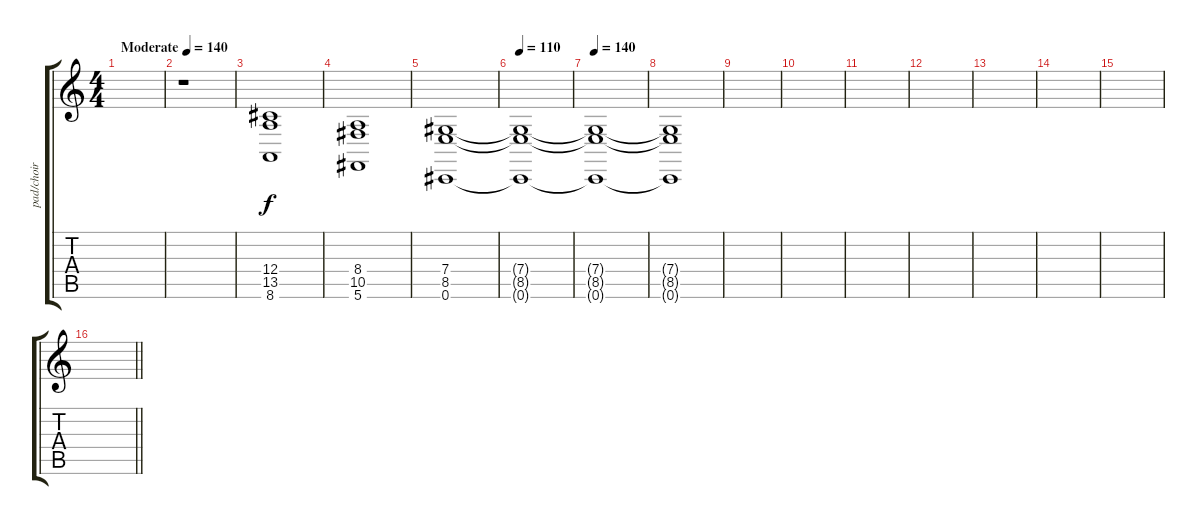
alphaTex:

\track ("pad/choir" "pad/choir") {instrument fx7echoes}
\staff {score tabs}
\tuning (Eb4 Bb3 Gb3 Db3 Ab2 Db2) {hide}
\ts (4 4)
\tempo (140 "Moderate")
\tempo 128
\tempo (140 "Moderate")
\clef g2
\ks c
|
r.1{volume 2 instrument pad2warm} |
(12.4 13.5 8.6).1{volume 10} |
(8.4 10.5 5.6).1 |
(7.4 8.5 0.6).1 |
\tempo 110
(7.4{t} 8.5{t} 0.6{t}).1{dy f} |
\tempo 140
(7.4{t} 8.5{t} 0.6{t}).1{volume 2} |
(7.4{t} 8.5{t} 0.6{t}).1 |
|
|
|
|
|
|
|
\barLineRight lightlight
